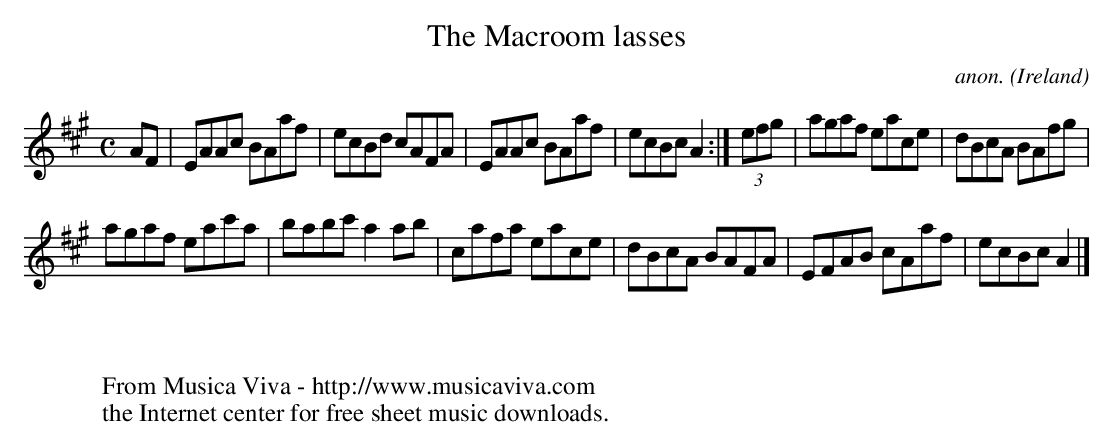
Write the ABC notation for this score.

X:1
T:The Macroom lasses
C:anon.
O:Ireland
M:C
L:1/8
K:A
AF|EAAc BAaf|ecBd cAFA|EAAc BAaf|ecBc A2:|(3efg|agaf eace|dBcA BAfg|
agaf eac'a|babc' a2ab|c\afa eace|dBcA BAFA|EFAB cAaf|ecBc A2|]
W:
W:
W:  From Musica Viva - http://www.musicaviva.com
W:  the Internet center for free sheet music downloads.
